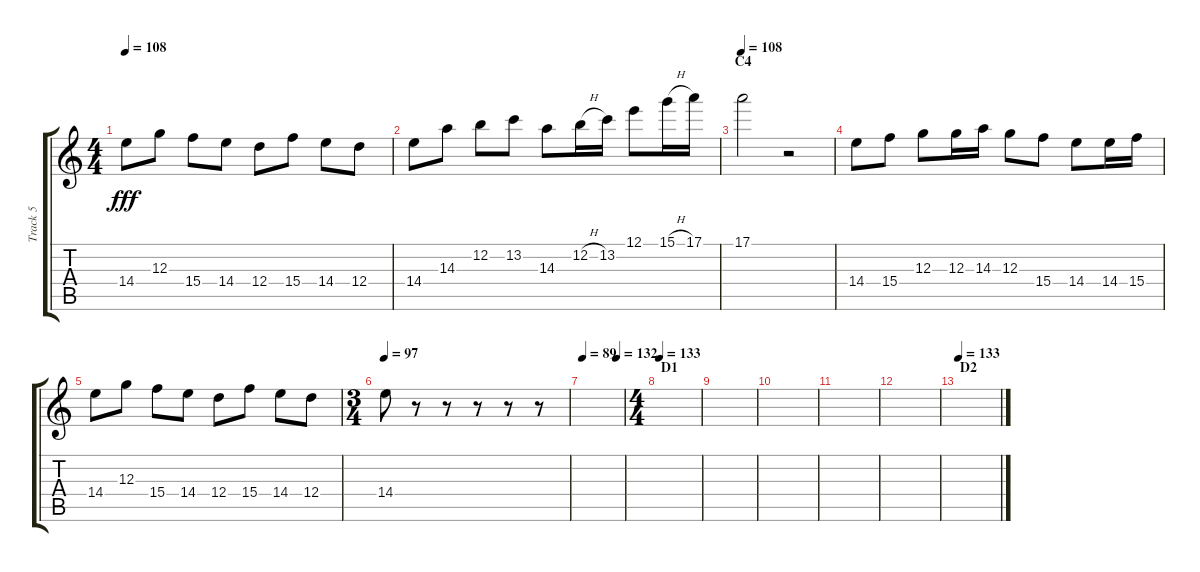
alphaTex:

\track ("Track 5" "Track 5") {instrument distortionguitar}
\staff {score tabs}
\tuning (E4 B3 G3 D3 A2 E2) {hide}
\ts (4 4)
\tempo 108
\clef g2
\ks c
14.4.8{dy fff} 12.3.8 15.4.8 14.4.8 12.4.8 15.4.8 14.4.8 12.4.8 |
14.4.8 14.3.8 12.2.8 13.2.8 14.3.8 12.2{h}.16 13.2.16 12.1.8 15.1{h}.16 17.1.16 |
\section ("" "C4")
\tempo 108
17.1.2 r.2 |
14.4.8 15.4.8 12.3.8 12.3.16 14.3.16 12.3.8 15.4.8 14.4.8 14.4.16 15.4.16 |
14.4.8 12.3.8 15.4.8 14.4.8 12.4.8 15.4.8 14.4.8 12.4.8 |
\ts (3 4)
\tempo 97
14.4.8 r.8 r.8 r.8 r.8 r.8 |
\tempo 89
\tempo (132 0.8333333333333334)
|
\ts (4 4)
\section ("" "D1")
\tempo 133
|
|
|
|
|
\section ("" "D2")
\tempo 133
